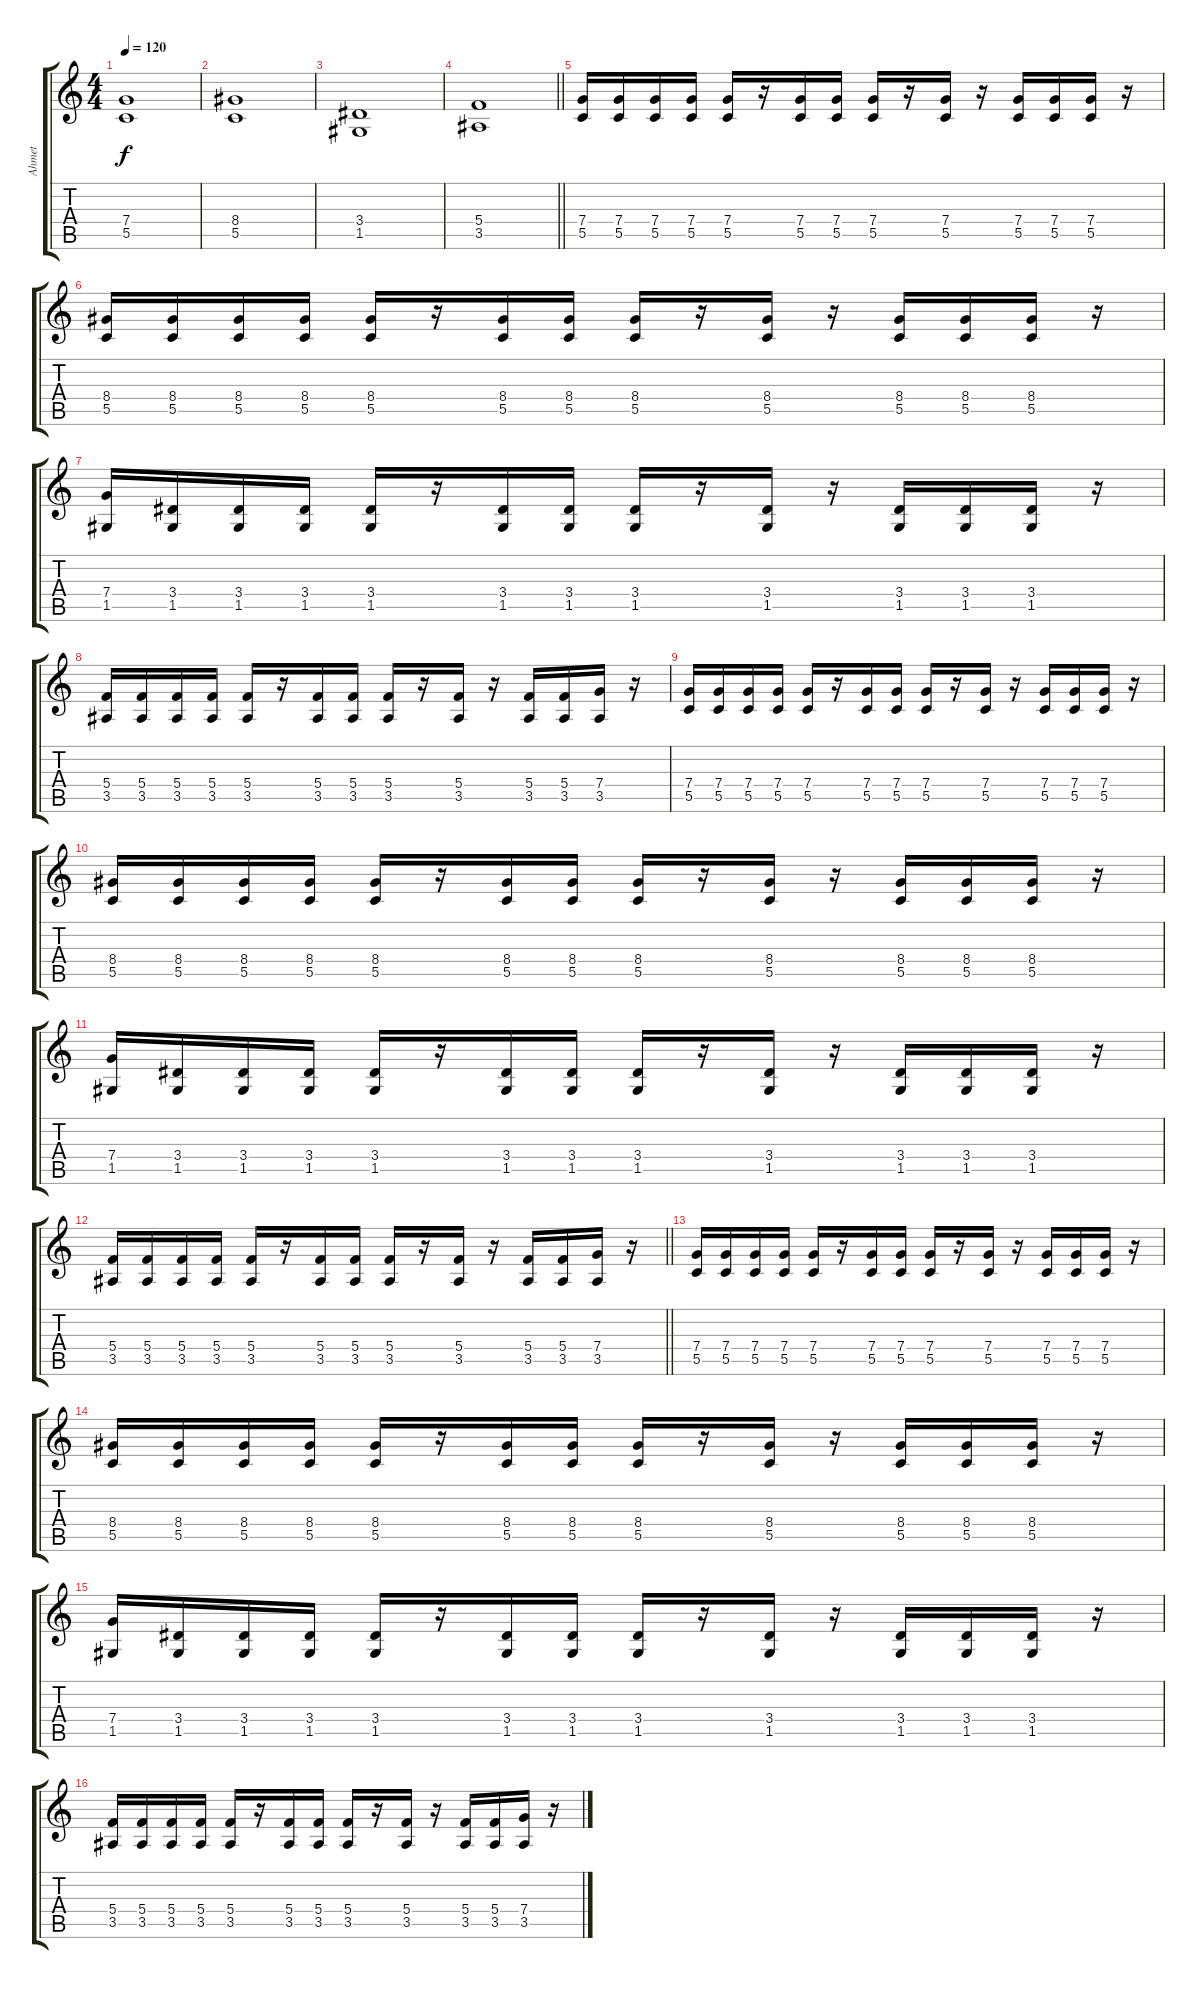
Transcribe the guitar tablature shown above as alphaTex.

\track ("Ahmet" "Ahmet") {instrument distortionguitar}
\staff {score tabs}
\tuning (D4 A3 F3 C3 G2 D2) {hide}
\ts (4 4)
\tempo 120
\clef g2
\ks c
(7.4 5.5).1{dy f} |
(8.4 5.5).1 |
(3.4 1.5).1 |
\barLineRight lightlight
(5.4 3.5).1 |
\section ("" "")
(7.4 5.5).16 (7.4 5.5).16 (7.4 5.5).16 (7.4 5.5).16 (7.4 5.5).16 r.16 (7.4 5.5).16 (7.4 5.5).16 (7.4 5.5).16 r.16 (7.4 5.5).16 r.16 (7.4 5.5).16 (7.4 5.5).16 (7.4 5.5).16 r.16 |
(8.4 5.5).16 (8.4 5.5).16 (8.4 5.5).16 (8.4 5.5).16 (8.4 5.5).16 r.16 (8.4 5.5).16 (8.4 5.5).16 (8.4 5.5).16 r.16 (8.4 5.5).16 r.16 (8.4 5.5).16 (8.4 5.5).16 (8.4 5.5).16 r.16 |
(7.4 1.5).16 (3.4 1.5).16 (3.4 1.5).16 (3.4 1.5).16 (3.4 1.5).16 r.16 (3.4 1.5).16 (3.4 1.5).16 (3.4 1.5).16 r.16 (3.4 1.5).16 r.16 (3.4 1.5).16 (3.4 1.5).16 (3.4 1.5).16 r.16 |
(5.4 3.5).16 (5.4 3.5).16 (5.4 3.5).16 (5.4 3.5).16 (5.4 3.5).16 r.16 (5.4 3.5).16 (5.4 3.5).16 (5.4 3.5).16 r.16 (5.4 3.5).16 r.16 (5.4 3.5).16 (5.4 3.5).16 (7.4 3.5).16 r.16 |
(7.4 5.5).16 (7.4 5.5).16 (7.4 5.5).16 (7.4 5.5).16 (7.4 5.5).16 r.16 (7.4 5.5).16 (7.4 5.5).16 (7.4 5.5).16 r.16 (7.4 5.5).16 r.16 (7.4 5.5).16 (7.4 5.5).16 (7.4 5.5).16 r.16 |
(8.4 5.5).16 (8.4 5.5).16 (8.4 5.5).16 (8.4 5.5).16 (8.4 5.5).16 r.16 (8.4 5.5).16 (8.4 5.5).16 (8.4 5.5).16 r.16 (8.4 5.5).16 r.16 (8.4 5.5).16 (8.4 5.5).16 (8.4 5.5).16 r.16 |
(7.4 1.5).16 (3.4 1.5).16 (3.4 1.5).16 (3.4 1.5).16 (3.4 1.5).16 r.16 (3.4 1.5).16 (3.4 1.5).16 (3.4 1.5).16 r.16 (3.4 1.5).16 r.16 (3.4 1.5).16 (3.4 1.5).16 (3.4 1.5).16 r.16 |
\barLineRight lightlight
(5.4 3.5).16 (5.4 3.5).16 (5.4 3.5).16 (5.4 3.5).16 (5.4 3.5).16 r.16 (5.4 3.5).16 (5.4 3.5).16 (5.4 3.5).16 r.16 (5.4 3.5).16 r.16 (5.4 3.5).16 (5.4 3.5).16 (7.4 3.5).16 r.16 |
(7.4 5.5).16 (7.4 5.5).16 (7.4 5.5).16 (7.4 5.5).16 (7.4 5.5).16 r.16 (7.4 5.5).16 (7.4 5.5).16 (7.4 5.5).16 r.16 (7.4 5.5).16 r.16 (7.4 5.5).16 (7.4 5.5).16 (7.4 5.5).16 r.16 |
(8.4 5.5).16 (8.4 5.5).16 (8.4 5.5).16 (8.4 5.5).16 (8.4 5.5).16 r.16 (8.4 5.5).16 (8.4 5.5).16 (8.4 5.5).16 r.16 (8.4 5.5).16 r.16 (8.4 5.5).16 (8.4 5.5).16 (8.4 5.5).16 r.16 |
(7.4 1.5).16 (3.4 1.5).16 (3.4 1.5).16 (3.4 1.5).16 (3.4 1.5).16 r.16 (3.4 1.5).16 (3.4 1.5).16 (3.4 1.5).16 r.16 (3.4 1.5).16 r.16 (3.4 1.5).16 (3.4 1.5).16 (3.4 1.5).16 r.16 |
(5.4 3.5).16 (5.4 3.5).16 (5.4 3.5).16 (5.4 3.5).16 (5.4 3.5).16 r.16 (5.4 3.5).16 (5.4 3.5).16 (5.4 3.5).16 r.16 (5.4 3.5).16 r.16 (5.4 3.5).16 (5.4 3.5).16 (7.4 3.5).16 r.16
